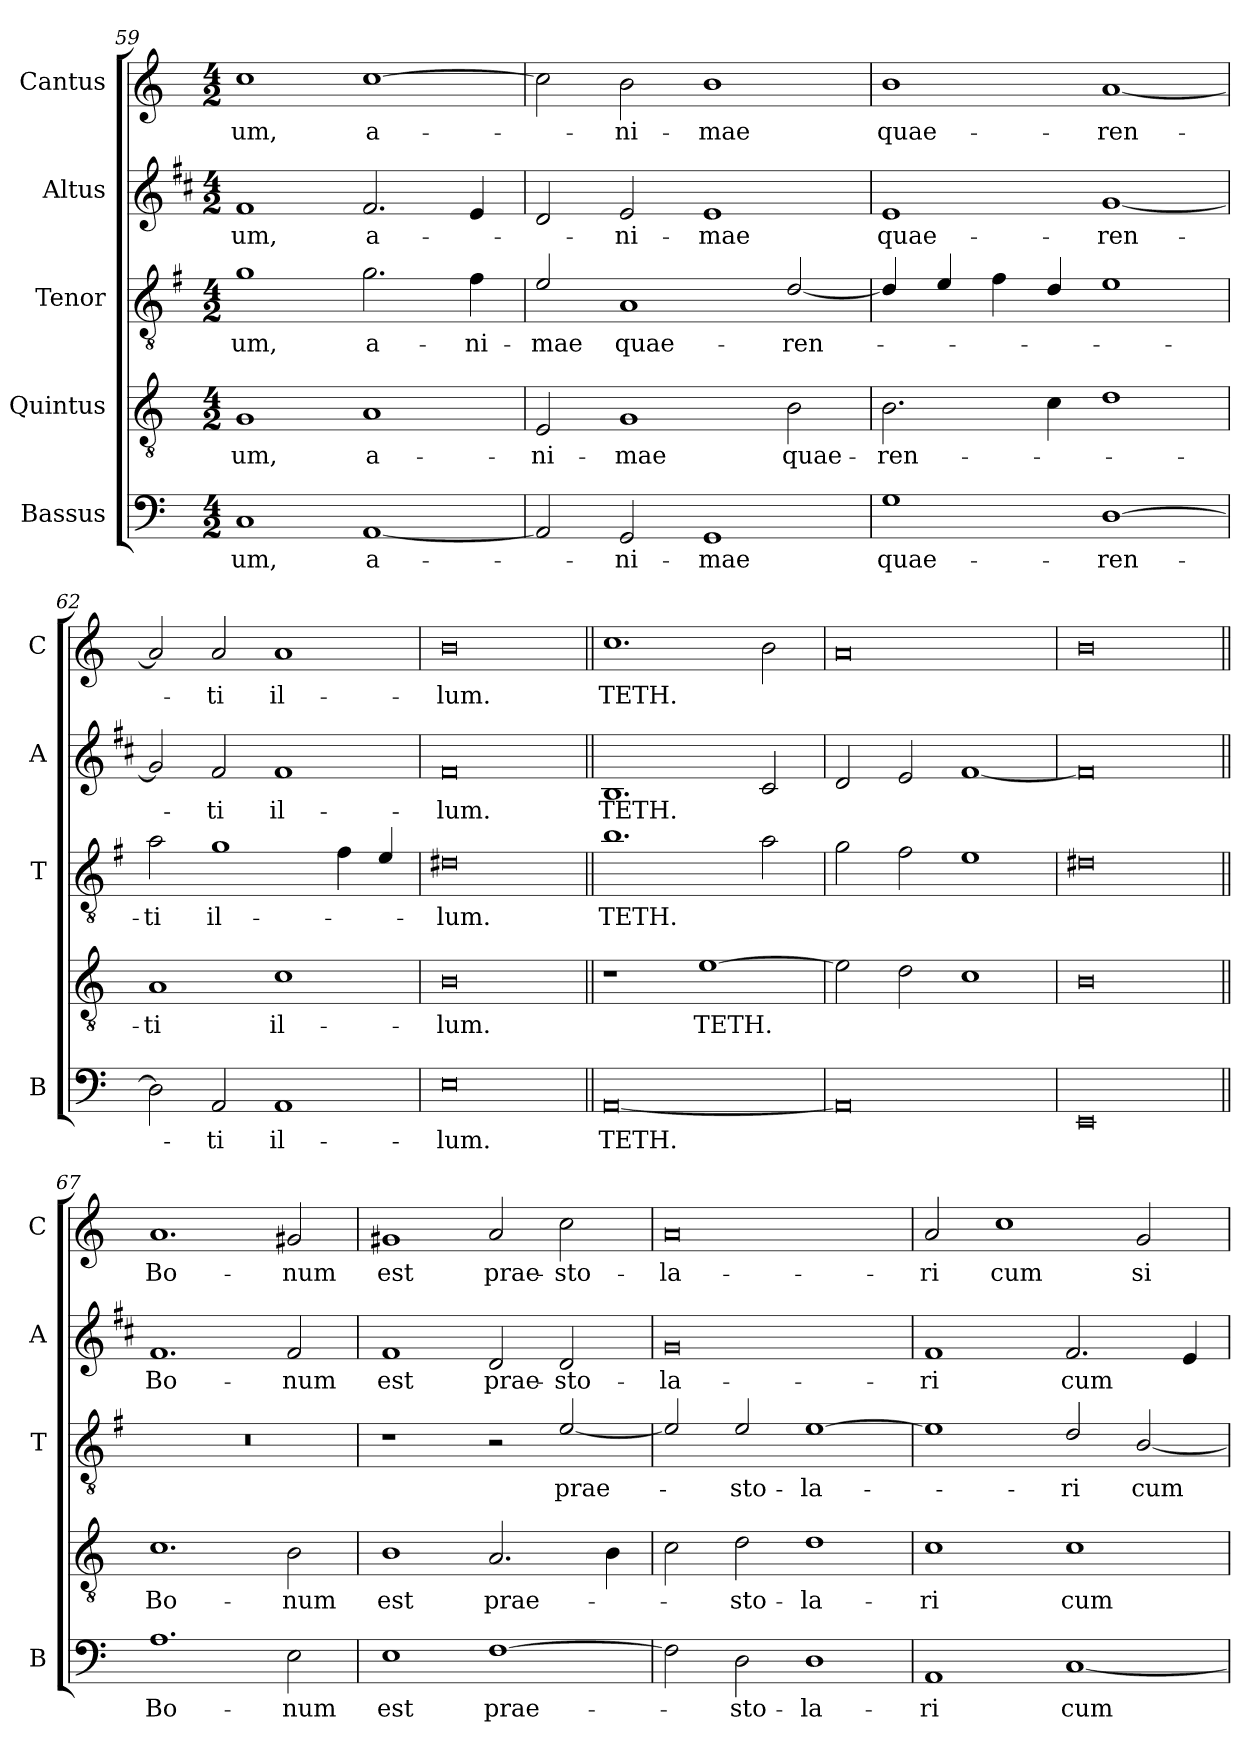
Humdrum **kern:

**kern	**text	**kern	**text	**kern	**text	**kern	**text	**kern	**text
*part5	*part5	*part4	*part4	*part3	*part3	*part2	*part2	*part1	*part1
*staff5	*staff5	*staff4	*staff4	*staff3	*staff3	*staff2	*staff2	*staff1	*staff1
*I"Bassus	*	*I"Quintus	*	*I"Tenor	*	*I"Altus	*	*I"Cantus	*
*I'B	*	*	*	*I'T	*	*I'A	*	*I'C	*
*clefF4	*	*clefGv2	*	*clefGv2	*	*clefG2	*	*clefG2	*
*	*	*	*	*ITrd4c7	*	*ITrd1c2	*	*	*
*k[]	*	*k[]	*	*k[]	*	*k[]	*	*k[]	*
*C:	*	*C:	*	*C:	*	*C:	*	*C:	*
*M4/2	*	*M4/2	*	*M4/2	*	*M4/2	*	*M4/2	*
=59	=59	=59	=59	=59	=59	=59	=59	=59	=59
!	!LO:LY:b	!	!LO:LY:b	!	!LO:LY:b	!	!LO:LY:b	!	!LO:LY:b
1C	-um,	1G	-um,	1c	-um,	1e	-um,	1cc	-um,
!	!LO:LY:b	!	!LO:LY:b	!	!LO:LY:b	!	!LO:LY:b	!	!LO:LY:b
[1AA	a-	1A	a-	2.c\	a-	2.e/	a-	[1cc	a-
!	!	!	!	!	!LO:LY:b	!	!	!	!
.	.	.	.	4B\	-ni-	4d/	.	.	.
!!LO:LB:g=z
=60	=60	=60	=60	=60	=60	=60	=60	=60	=60
!	!	!	!LO:LY:b	!	!LO:LY:b	!	!	!	!
2AA/]	.	2E/	-ni-	2A/	-mae	2c/	.	2cc\]	.
!	!LO:LY:b	!	!LO:LY:b	!	!LO:LY:b	!	!LO:LY:b	!	!LO:LY:b
2GG/	-ni-	1G	-mae	1D	quae-	2d/	-ni-	2b\	-ni-
!	!LO:LY:b	!	!	!	!	!	!LO:LY:b	!	!LO:LY:b
1GG	-mae	.	.	.	.	1d	-mae	1b	-mae
!	!	!	!LO:LY:b	!	!LO:LY:b	!	!	!	!
.	.	2B\	quae-	[2G/	-ren-	.	.	.	.
=61	=61	=61	=61	=61	=61	=61	=61	=61	=61
!	!LO:LY:b	!	!LO:LY:b	!	!	!	!LO:LY:b	!	!LO:LY:b
1G	quae-	2.B\	-ren-	4G/]	.	1d	quae-	1b	quae-
.	.	.	.	4A/	.	.	.	.	.
.	.	.	.	4B\	.	.	.	.	.
.	.	4c\	.	4G/	.	.	.	.	.
!	!LO:LY:b	!	!	!	!	!	!LO:LY:b	!	!LO:LY:b
[1D	-ren-	1d	.	1A	.	[1f	-ren-	[1a	-ren-
=62	=62	=62	=62	=62	=62	=62	=62	=62	=62
!	!	!	!LO:LY:b	!	!LO:LY:b	!	!	!	!
2D\]	.	1A	-ti	2d\	-ti	2f/]	.	2a/]	.
!	!LO:LY:b	!	!	!	!LO:LY:b	!	!LO:LY:b	!	!LO:LY:b
2AA/	-ti	.	.	1c	il-	2e/	-ti	2a/	-ti
!	!LO:LY:b	!	!LO:LY:b	!	!	!	!LO:LY:b	!	!LO:LY:b
1AA	il-	1c	il-	.	.	1e	il-	1a	il-
.	.	.	.	4B\	.	.	.	.	.
.	.	.	.	4A/	.	.	.	.	.
=63	=63	=63	=63	=63	=63	=63	=63	=63	=63
!	!LO:LY:b	!	!LO:LY:b	!	!LO:LY:b	!	!LO:LY:b	!	!LO:LY:b
0E	-lum.	0B	-lum.	0G#X	-lum.	0e	-lum.	0b	-lum.
=64||	=64||	=64||	=64||	=64||	=64||	=64||	=64||	=64||	=64||
!	!LO:LY:b	!	!	!	!LO:LY:b	!	!LO:LY:b	!	!LO:LY:b
[0AA	TETH.	1r	.	1.e	TETH.	1.A	TETH.	1.cc	TETH.
!	!	!	!LO:LY:b	!	!	!	!	!	!
.	.	[1e	TETH.	.	.	.	.	.	.
.	.	.	.	2d\	.	2B/	.	2b\	.
=65	=65	=65	=65	=65	=65	=65	=65	=65	=65
0AA]	.	2e\]	.	2c\	.	2c/	.	0a	.
.	.	2d\	.	2B\	.	2d/	.	.	.
.	.	1c	.	1A	.	[1e	.	.	.
!!LO:PB:g=z
=66	=66	=66	=66	=66	=66	=66	=66	=66	=66
0EE	.	0B	.	0G#X	.	0e]	.	0b	.
=67||	=67||	=67||	=67||	=67||	=67||	=67||	=67||	=67||	=67||
!	!LO:LY:b	!	!LO:LY:b	!	!	!	!LO:LY:b	!	!LO:LY:b
1.A	Bo-	1.c	Bo-	0r	.	1.e	Bo-	1.a	Bo-
!	!LO:LY:b	!	!LO:LY:b	!	!	!	!LO:LY:b	!	!LO:LY:b
2E\	-num	2B\	-num	.	.	2e/	-num	2g#X/	-num
=68	=68	=68	=68	=68	=68	=68	=68	=68	=68
!	!LO:LY:b	!	!LO:LY:b	!	!	!	!LO:LY:b	!	!LO:LY:b
1E	est	1B	est	1r	.	1e	est	1g#X	est
!	!LO:LY:b	!	!LO:LY:b	!	!	!	!LO:LY:b	!	!LO:LY:b
[1F	prae-	2.A/	prae-	2r	.	2c/	prae-	2a/	prae-
!	!	!	!	!	!LO:LY:b	!	!LO:LY:b	!	!LO:LY:b
.	.	.	.	[2A/	prae-	2c/	-sto-	2cc\	-sto-
.	.	4B\	.	.	.	.	.	.	.
=69	=69	=69	=69	=69	=69	=69	=69	=69	=69
!	!	!	!	!	!	!	!LO:LY:b	!	!LO:LY:b
2F\]	.	2c\	.	2A/]	.	0f	-la-	0a	-la-
!	!LO:LY:b	!	!LO:LY:b	!	!LO:LY:b	!	!	!	!
2D\	-sto-	2d\	-sto-	2A/	-sto-	.	.	.	.
!	!LO:LY:b	!	!LO:LY:b	!	!LO:LY:b	!	!	!	!
1D	-la-	1d	-la-	[1A	-la-	.	.	.	.
=70	=70	=70	=70	=70	=70	=70	=70	=70	=70
!	!LO:LY:b	!	!LO:LY:b	!	!	!	!LO:LY:b	!	!LO:LY:b
1AA	-ri	1c	-ri	1A]	.	1e	-ri	2a/	-ri
!	!	!	!	!	!	!	!	!	!LO:LY:b
.	.	.	.	.	.	.	.	1cc	cum
!	!LO:LY:b	!	!LO:LY:b	!	!LO:LY:b	!	!LO:LY:b	!	!
[1C	cum	1c	cum	2G/	-ri	2.e/	cum	.	.
!	!	!	!	!	!LO:LY:b	!	!	!	!LO:LY:b
.	.	.	.	[2E/	cum	.	.	2g/	si-
.	.	.	.	.	.	4d/	.	.	.
=	=	=	=	=	=	=	=	=	=
*-	*-	*-	*-	*-	*-	*-	*-	*-	*-
